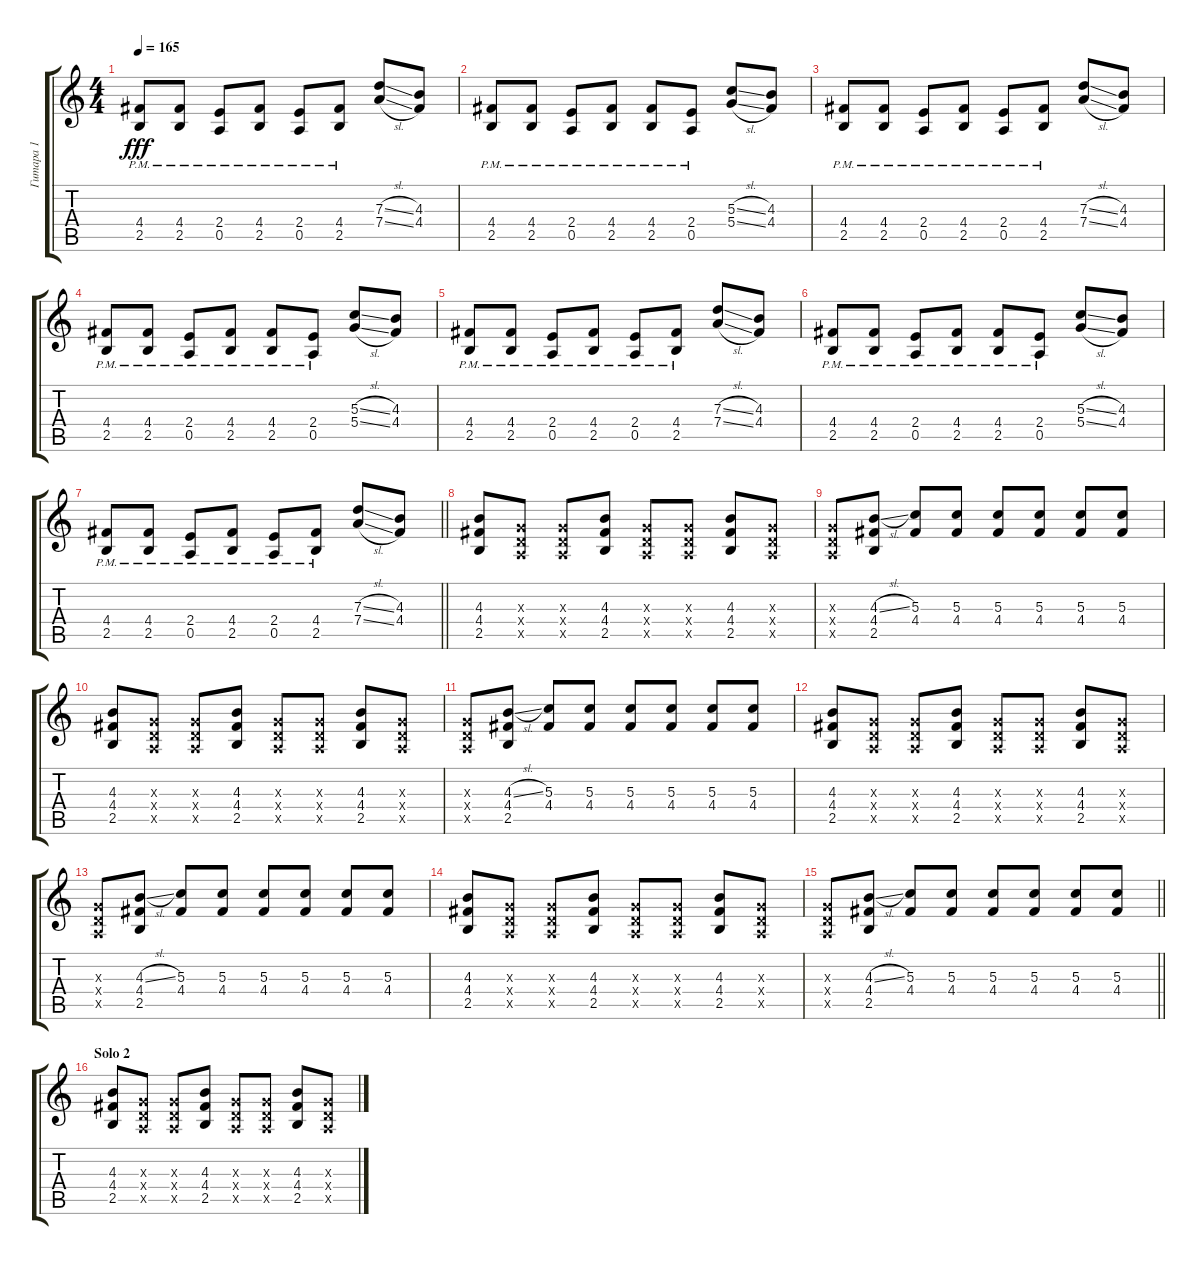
\track ("Гитара 1" "Гитара 1") {instrument distortionguitar}
\staff {score tabs}
\tuning (E4 B3 G3 D3 A2 E2) {hide}
\ts (4 4)
\tempo 165
\clef g2
\ks c
(4.4{pm} 2.5{pm}).8{dy fff} (4.4{pm} 2.5{pm}).8 (2.4{pm} 0.5{pm}).8 (4.4{pm} 2.5{pm}).8 (2.4{pm} 0.5{pm}).8 (4.4{pm} 2.5{pm}).8 (7.3{sl} 7.4{sl}).8 (4.3 4.4).8 |
(4.4{pm} 2.5{pm}).8 (4.4{pm} 2.5{pm}).8 (2.4{pm} 0.5{pm}).8 (4.4{pm} 2.5{pm}).8 (4.4{pm} 2.5{pm}).8 (2.4{pm} 0.5{pm}).8 (5.3{sl} 5.4{sl}).8 (4.3 4.4).8 |
(4.4{pm} 2.5{pm}).8 (4.4{pm} 2.5{pm}).8 (2.4{pm} 0.5{pm}).8 (4.4{pm} 2.5{pm}).8 (2.4{pm} 0.5{pm}).8 (4.4{pm} 2.5{pm}).8 (7.3{sl} 7.4{sl}).8 (4.3 4.4).8 |
(4.4{pm} 2.5{pm}).8 (4.4{pm} 2.5{pm}).8 (2.4{pm} 0.5{pm}).8 (4.4{pm} 2.5{pm}).8 (4.4{pm} 2.5{pm}).8 (2.4{pm} 0.5{pm}).8 (5.3{sl} 5.4{sl}).8 (4.3 4.4).8 |
(4.4{pm} 2.5{pm}).8 (4.4{pm} 2.5{pm}).8 (2.4{pm} 0.5{pm}).8 (4.4{pm} 2.5{pm}).8 (2.4{pm} 0.5{pm}).8 (4.4{pm} 2.5{pm}).8 (7.3{sl} 7.4{sl}).8 (4.3 4.4).8 |
(4.4{pm} 2.5{pm}).8 (4.4{pm} 2.5{pm}).8 (2.4{pm} 0.5{pm}).8 (4.4{pm} 2.5{pm}).8 (4.4{pm} 2.5{pm}).8 (2.4{pm} 0.5{pm}).8 (5.3{sl} 5.4{sl}).8 (4.3 4.4).8 |
\barLineRight lightlight
(4.4{pm} 2.5{pm}).8 (4.4{pm} 2.5{pm}).8 (2.4{pm} 0.5{pm}).8 (4.4{pm} 2.5{pm}).8 (2.4{pm} 0.5{pm}).8 (4.4{pm} 2.5{pm}).8 (7.3{sl} 7.4{sl}).8 (4.3 4.4).8 |
(4.3 4.4 2.5).8 (0.3{x} 0.4{x} 0.5{x}).8 (0.3{x} 0.4{x} 0.5{x}).8 (4.3 4.4 2.5).8 (0.3{x} 0.4{x} 0.5{x}).8 (0.3{x} 0.4{x} 0.5{x}).8 (4.3 4.4 2.5).8 (0.3{x} 0.4{x} 0.5{x}).8 |
(0.3{x} 0.4{x} 0.5{x}).8 (4.3{sl} 4.4 2.5).8 (5.3 4.4).8 (5.3 4.4).8 (5.3 4.4).8 (5.3 4.4).8 (5.3 4.4).8 (5.3 4.4).8 |
(4.3 4.4 2.5).8 (0.3{x} 0.4{x} 0.5{x}).8 (0.3{x} 0.4{x} 0.5{x}).8 (4.3 4.4 2.5).8 (0.3{x} 0.4{x} 0.5{x}).8 (0.3{x} 0.4{x} 0.5{x}).8 (4.3 4.4 2.5).8 (0.3{x} 0.4{x} 0.5{x}).8 |
(0.3{x} 0.4{x} 0.5{x}).8 (4.3{sl} 4.4 2.5).8 (5.3 4.4).8 (5.3 4.4).8 (5.3 4.4).8 (5.3 4.4).8 (5.3 4.4).8 (5.3 4.4).8 |
(4.3 4.4 2.5).8 (0.3{x} 0.4{x} 0.5{x}).8 (0.3{x} 0.4{x} 0.5{x}).8 (4.3 4.4 2.5).8 (0.3{x} 0.4{x} 0.5{x}).8 (0.3{x} 0.4{x} 0.5{x}).8 (4.3 4.4 2.5).8 (0.3{x} 0.4{x} 0.5{x}).8 |
(0.3{x} 0.4{x} 0.5{x}).8 (4.3{sl} 4.4 2.5).8 (5.3 4.4).8 (5.3 4.4).8 (5.3 4.4).8 (5.3 4.4).8 (5.3 4.4).8 (5.3 4.4).8 |
(4.3 4.4 2.5).8 (0.3{x} 0.4{x} 0.5{x}).8 (0.3{x} 0.4{x} 0.5{x}).8 (4.3 4.4 2.5).8 (0.3{x} 0.4{x} 0.5{x}).8 (0.3{x} 0.4{x} 0.5{x}).8 (4.3 4.4 2.5).8 (0.3{x} 0.4{x} 0.5{x}).8 |
\barLineRight lightlight
(0.3{x} 0.4{x} 0.5{x}).8 (4.3{sl} 4.4 2.5).8 (5.3 4.4).8 (5.3 4.4).8 (5.3 4.4).8 (5.3 4.4).8 (5.3 4.4).8 (5.3 4.4).8 |
\section ("" "Solo 2")
(4.3 4.4 2.5).8 (0.3{x} 0.4{x} 0.5{x}).8 (0.3{x} 0.4{x} 0.5{x}).8 (4.3 4.4 2.5).8 (0.3{x} 0.4{x} 0.5{x}).8 (0.3{x} 0.4{x} 0.5{x}).8 (4.3 4.4 2.5).8 (0.3{x} 0.4{x} 0.5{x}).8
